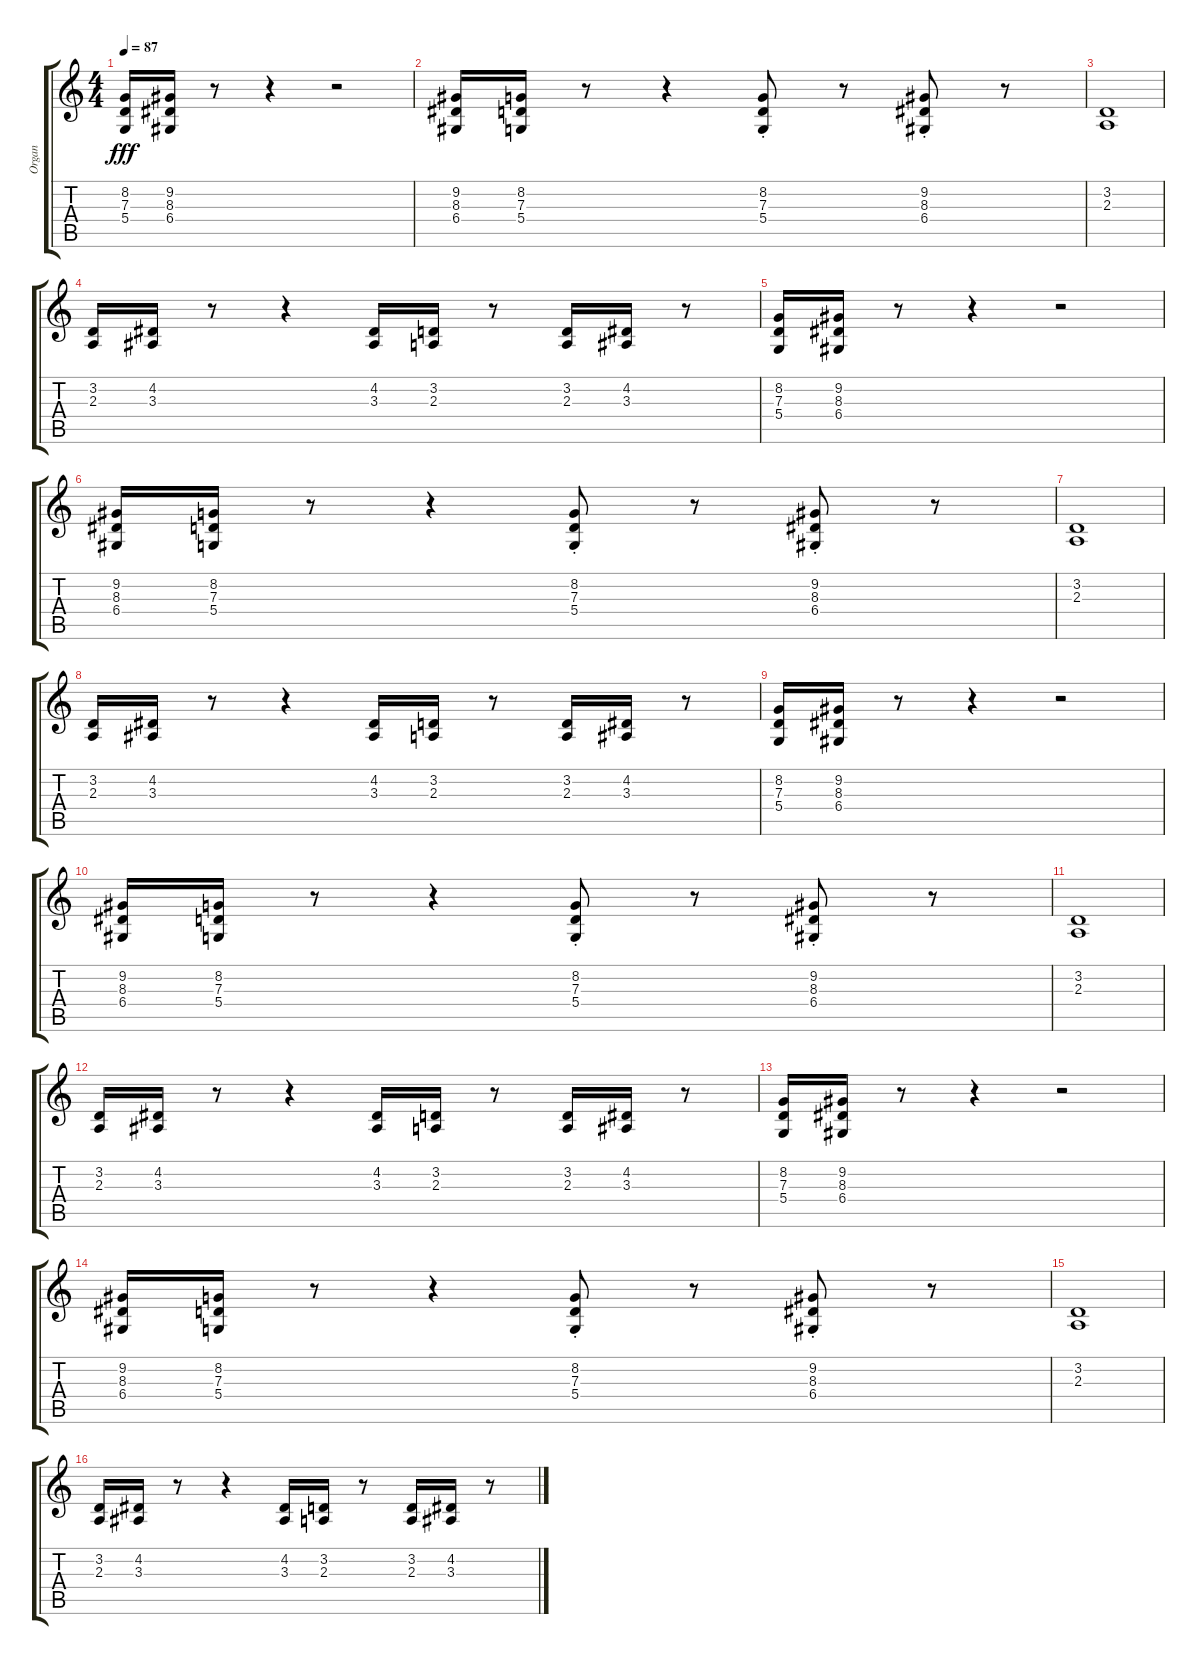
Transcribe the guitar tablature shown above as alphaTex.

\track ("Organ" "Organ") {instrument percussiveorgan}
\staff {score tabs}
\tuning (E4 B3 G3 D3 A2 E2) {hide}
\ts (4 4)
\tempo 87
\clef g2
\ks c
(8.2 7.3 5.4).16{dy fff} (9.2 8.3 6.4).16 r.8 r.4 r.2 |
(9.2 8.3 6.4).16 (8.2 7.3 5.4).16 r.8 r.4 (8.2{st} 7.3{st} 5.4{st}).8 r.8 (9.2{st} 8.3{st} 6.4{st}).8 r.8 |
(3.2 2.3).1 |
(3.2 2.3).16 (4.2 3.3).16 r.8 r.4 (4.2 3.3).16 (3.2 2.3).16 r.8 (3.2 2.3).16 (4.2 3.3).16 r.8 |
(8.2 7.3 5.4).16 (9.2 8.3 6.4).16 r.8 r.4 r.2 |
(9.2 8.3 6.4).16 (8.2 7.3 5.4).16 r.8 r.4 (8.2{st} 7.3{st} 5.4{st}).8 r.8 (9.2{st} 8.3{st} 6.4{st}).8 r.8 |
(3.2 2.3).1 |
(3.2 2.3).16 (4.2 3.3).16 r.8 r.4 (4.2 3.3).16 (3.2 2.3).16 r.8 (3.2 2.3).16 (4.2 3.3).16 r.8 |
(8.2 7.3 5.4).16 (9.2 8.3 6.4).16 r.8 r.4 r.2 |
(9.2 8.3 6.4).16 (8.2 7.3 5.4).16 r.8 r.4 (8.2{st} 7.3{st} 5.4{st}).8 r.8 (9.2{st} 8.3{st} 6.4{st}).8 r.8 |
(3.2 2.3).1 |
(3.2 2.3).16 (4.2 3.3).16 r.8 r.4 (4.2 3.3).16 (3.2 2.3).16 r.8 (3.2 2.3).16 (4.2 3.3).16 r.8 |
(8.2 7.3 5.4).16 (9.2 8.3 6.4).16 r.8 r.4 r.2 |
(9.2 8.3 6.4).16 (8.2 7.3 5.4).16 r.8 r.4 (8.2{st} 7.3{st} 5.4{st}).8 r.8 (9.2{st} 8.3{st} 6.4{st}).8 r.8 |
(3.2 2.3).1 |
(3.2 2.3).16 (4.2 3.3).16 r.8 r.4 (4.2 3.3).16 (3.2 2.3).16 r.8 (3.2 2.3).16 (4.2 3.3).16 r.8
